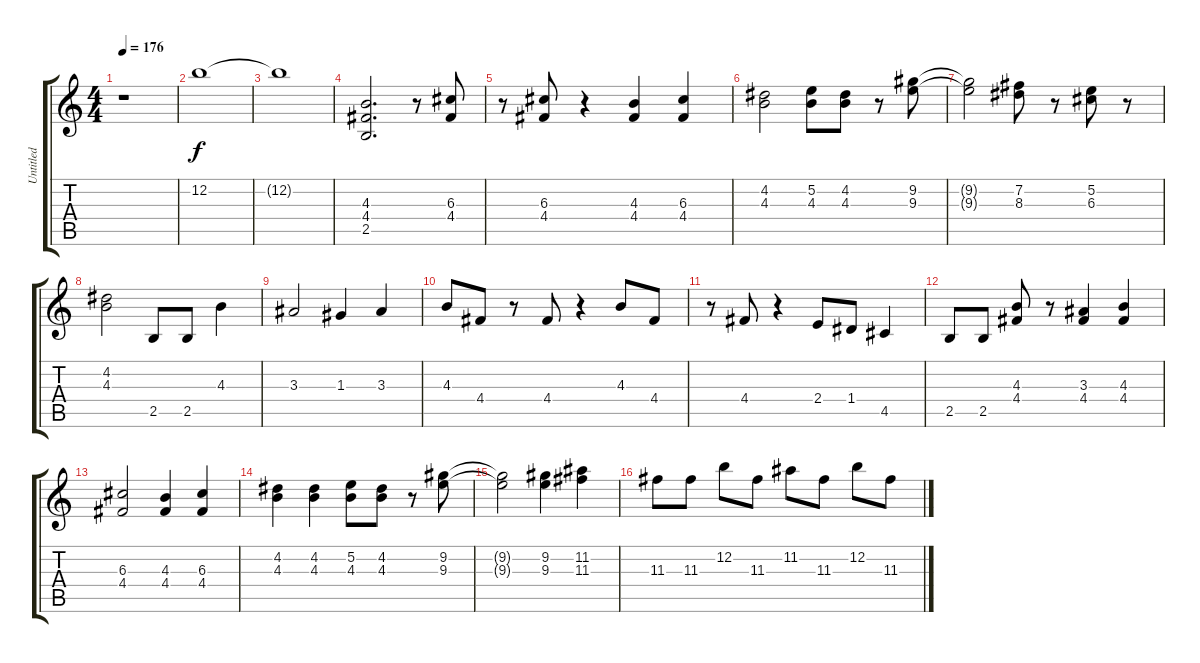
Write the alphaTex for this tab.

\track ("Untitled" "Untitled") {instrument distortionguitar}
\staff {score tabs}
\tuning (E4 B3 G3 D3 A2 E2) {hide}
\ts (4 4)
\tempo 176
\clef g2
\ks c
r.1{dy f} |
12.2.1 |
12.2{t}.1 |
(4.3 4.4 2.5).2{d} r.8 (6.3 4.4).8 |
r.8 (6.3 4.4).8 r.4 (4.3 4.4).4 (6.3 4.4).4 |
(4.2 4.3).2 (5.2 4.3).8 (4.2 4.3).8 r.8 (9.2 9.3).8 |
(9.2{t} 9.3{t}).2 (7.2 8.3).8 r.8 (5.2 6.3).8 r.8 |
(4.2 4.3).2 2.5.8 2.5.8 4.3.4 |
3.3.2 1.3.4 3.3.4 |
4.3.8 4.4.8 r.8 4.4.8 r.4 4.3.8 4.4.8 |
r.8 4.4.8 r.4 2.4.8 1.4.8 4.5.4 |
2.5.8 2.5.8 (4.3 4.4).8 r.8 (3.3 4.4).4 (4.3 4.4).4 |
(6.3 4.4).2 (4.3 4.4).4 (6.3 4.4).4 |
(4.2 4.3).4 (4.2 4.3).4 (5.2 4.3).8 (4.2 4.3).8 r.8 (9.2 9.3).8 |
(9.2{t} 9.3{t}).2 (9.2 9.3).4 (11.2 11.3).4 |
11.3.8 11.3.8 12.2.8 11.3.8 11.2.8 11.3.8 12.2.8 11.3.8
